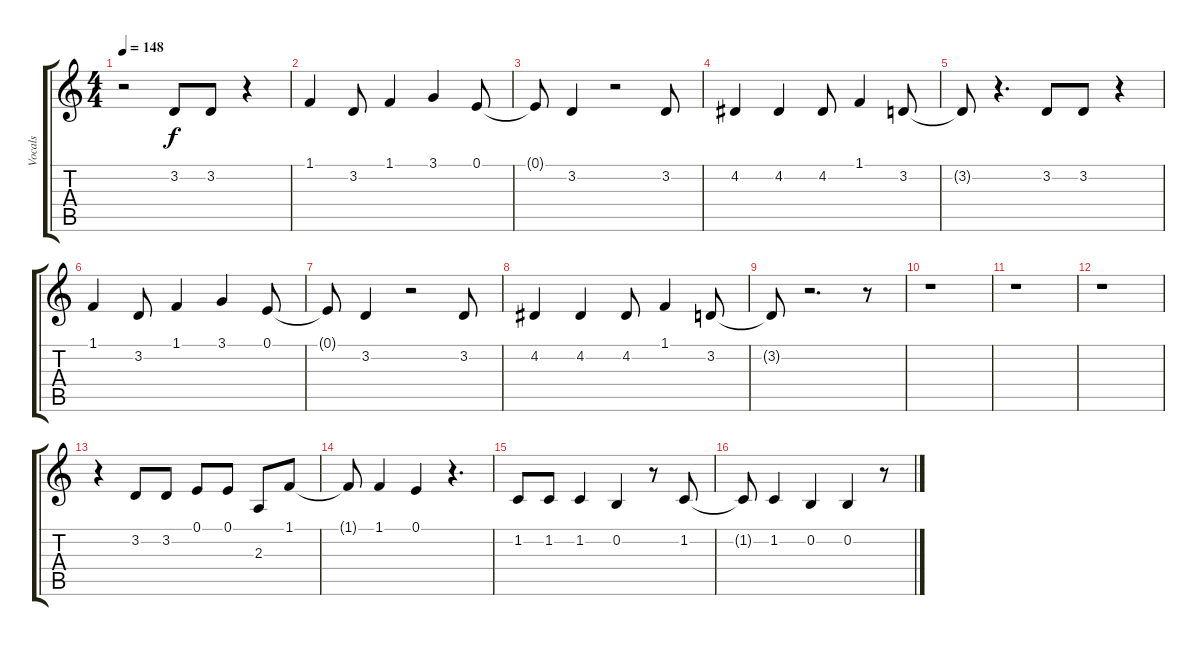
\track ("Vocals" "Vocals") {instrument lead2sawtooth}
\staff {score tabs}
\tuning (E4 B3 G3 D3 A2 E2) {hide}
\ts (4 4)
\tempo 148
\clef g2
\ks c
r.2{dy f} 3.2.8 3.2.8 r.4 |
1.1.4 3.2.8 1.1.4 3.1.4 0.1.8 |
0.1{t}.8 3.2.4 r.2 3.2.8 |
4.2.4 4.2.4 4.2.8 1.1.4 3.2.8 |
3.2{t}.8 r.4{d} 3.2.8 3.2.8 r.4 |
1.1.4 3.2.8 1.1.4 3.1.4 0.1.8 |
0.1{t}.8 3.2.4 r.2 3.2.8 |
4.2.4 4.2.4 4.2.8 1.1.4 3.2.8 |
3.2{t}.8 r.2{d} r.8 |
r.1 |
r.1 |
r.1 |
r.4 3.2.8 3.2.8 0.1.8 0.1.8 2.3.8 1.1.8 |
1.1{t}.8 1.1.4 0.1.4 r.4{d} |
1.2.8 1.2.8 1.2.4 0.2.4 r.8 1.2.8 |
1.2{t}.8 1.2.4 0.2.4 0.2.4 r.8
